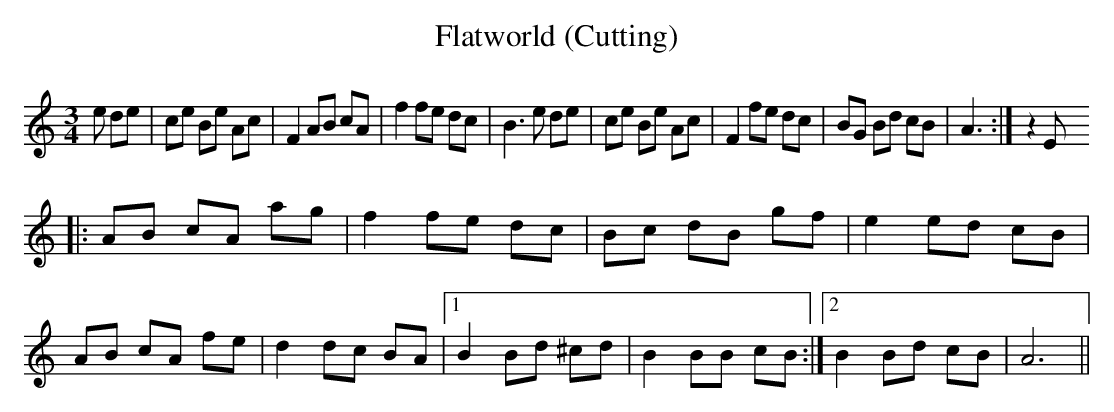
X:1
T:Flatworld (Cutting)
M:3/4
L:1/8
K:C
e de|ce Be Ac|F2AB cA|f2 fe dc|B3 e de|\
ce Be Ac|F2 fe dc|BG Bd cB|A3:|z2E
|:AB cA ag|f2 fe dc|Bc dB gf|e2 ed cB|AB cA fe|\
d2 dc BA|1 B2 Bd ^cd|B2 BB cB:|2 B2 Bd cB|A6||
